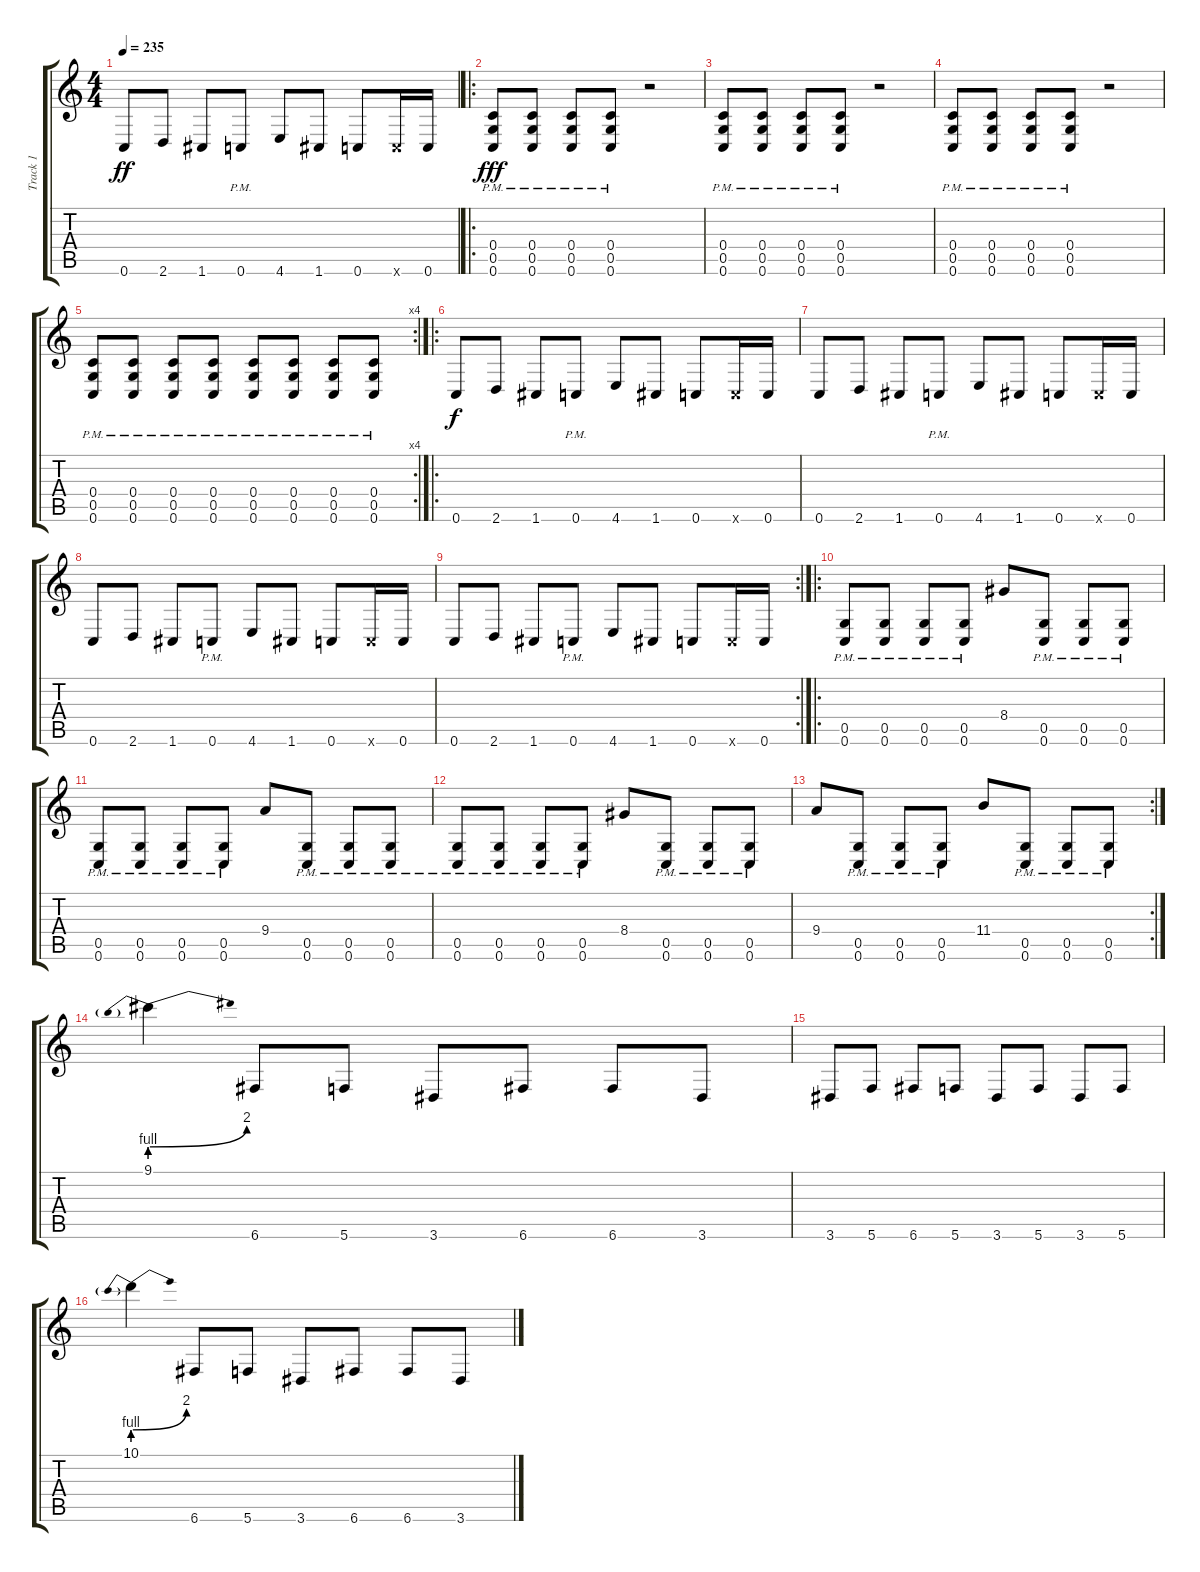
\track ("Track 1" "Track 1") {instrument distortionguitar}
\staff {score tabs}
\tuning (D4 A3 F3 C3 G2 C2) {hide}
\ts (4 4)
\tempo 235
\clef g2
\ks c
0.6.8{dy ff} 2.6.8 1.6.8 0.6{pm}.8 4.6.8 1.6.8 0.6.8 0.6{x}.16 0.6.16 |
\ro
(0.4{pm} 0.5{pm} 0.6{pm}).8{dy fff} (0.4{pm} 0.5{pm} 0.6{pm}).8 (0.4{pm} 0.5{pm} 0.6{pm}).8 (0.4{pm} 0.5{pm} 0.6{pm}).8 r.2 |
(0.4{pm} 0.5{pm} 0.6{pm}).8 (0.4{pm} 0.5{pm} 0.6{pm}).8 (0.4{pm} 0.5{pm} 0.6{pm}).8 (0.4{pm} 0.5{pm} 0.6{pm}).8 r.2 |
(0.4{pm} 0.5{pm} 0.6{pm}).8 (0.4{pm} 0.5{pm} 0.6{pm}).8 (0.4{pm} 0.5{pm} 0.6{pm}).8 (0.4{pm} 0.5{pm} 0.6{pm}).8 r.2 |
\rc 4
(0.4{pm} 0.5{pm} 0.6{pm}).8 (0.4{pm} 0.5{pm} 0.6{pm}).8 (0.4{pm} 0.5{pm} 0.6{pm}).8 (0.4{pm} 0.5{pm} 0.6{pm}).8 (0.4{pm} 0.5{pm} 0.6{pm}).8 (0.4{pm} 0.5{pm} 0.6{pm}).8 (0.4{pm} 0.5{pm} 0.6{pm}).8 (0.4{pm} 0.5{pm} 0.6{pm}).8 |
\ro
0.6.8{dy f} 2.6.8 1.6.8 0.6{pm}.8 4.6.8 1.6.8 0.6.8 0.6{x}.16 0.6.16 |
0.6.8 2.6.8 1.6.8 0.6{pm}.8 4.6.8 1.6.8 0.6.8 0.6{x}.16 0.6.16 |
0.6.8 2.6.8 1.6.8 0.6{pm}.8 4.6.8 1.6.8 0.6.8 0.6{x}.16 0.6.16 |
\rc 2
0.6.8 2.6.8 1.6.8 0.6{pm}.8 4.6.8 1.6.8 0.6.8 0.6{x}.16 0.6.16 |
\ro
(0.5{pm} 0.6{pm}).8 (0.5{pm} 0.6{pm}).8 (0.5{pm} 0.6{pm}).8 (0.5{pm} 0.6{pm}).8 8.4.8 (0.5{pm} 0.6{pm}).8 (0.5{pm} 0.6{pm}).8 (0.5{pm} 0.6{pm}).8 |
(0.5{pm} 0.6{pm}).8 (0.5{pm} 0.6{pm}).8 (0.5{pm} 0.6{pm}).8 (0.5{pm} 0.6{pm}).8 9.4.8 (0.5{pm} 0.6{pm}).8 (0.5{pm} 0.6{pm}).8 (0.5{pm} 0.6{pm}).8 |
(0.5{pm} 0.6{pm}).8 (0.5{pm} 0.6{pm}).8 (0.5{pm} 0.6{pm}).8 (0.5{pm} 0.6{pm}).8 8.4.8 (0.5{pm} 0.6{pm}).8 (0.5{pm} 0.6{pm}).8 (0.5{pm} 0.6{pm}).8 |
\rc 2
9.4.8 (0.5{pm} 0.6{pm}).8 (0.5{pm} 0.6{pm}).8 (0.5{pm} 0.6{pm}).8 11.4.8 (0.5{pm} 0.6{pm}).8 (0.5{pm} 0.6{pm}).8 (0.5{pm} 0.6{pm}).8 |
9.1{be (prebendbend 0 4 60 8)}.4 6.6.8 5.6.8 3.6.8 6.6.8 6.6.8 3.6.8 |
3.6.8 5.6.8 6.6.8 5.6.8 3.6.8 5.6.8 3.6.8 5.6.8 |
10.1{be (prebendbend 0 4 60 8)}.4 6.6.8 5.6.8 3.6.8 6.6.8 6.6.8 3.6.8
